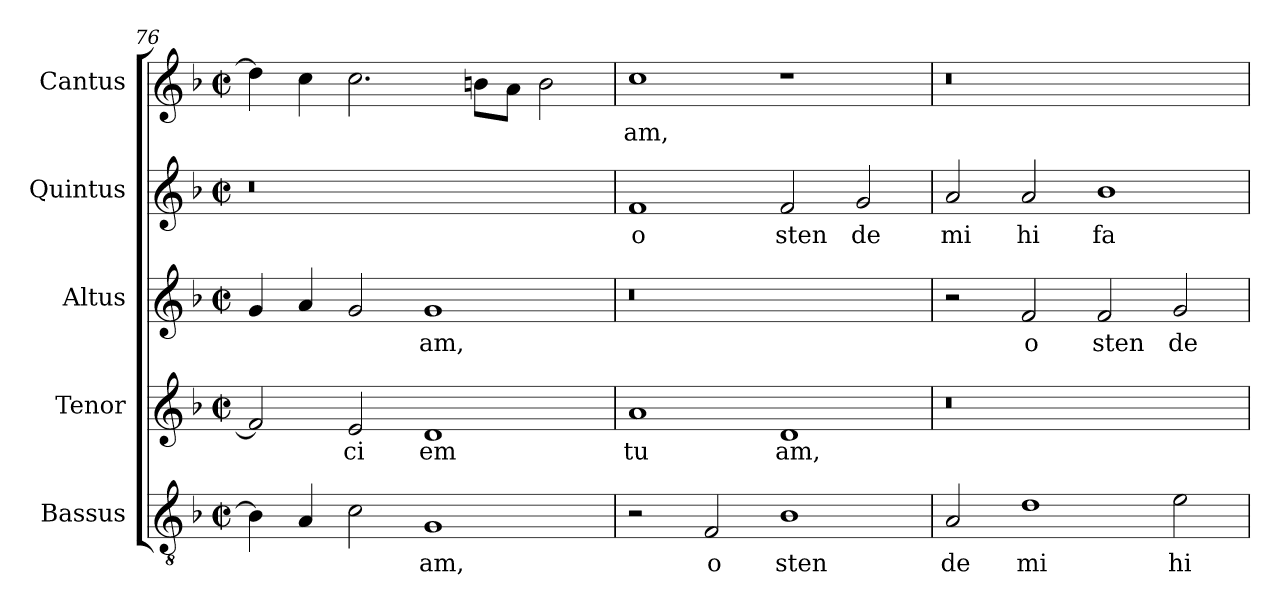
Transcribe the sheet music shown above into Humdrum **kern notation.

**kern	**text	**kern	**text	**kern	**text	**kern	**text	**kern	**text
*part5	*part5	*part4	*part4	*part3	*part3	*part2	*part2	*part1	*part1
*staff5	*staff5	*staff4	*staff4	*staff3	*staff3	*staff2	*staff2	*staff1	*staff1
*I"Bassus	*	*I"Tenor	*	*I"Altus	*	*I"Quintus	*	*I"Cantus	*
*clefGv2	*	*clefG2	*	*clefG2	*	*clefG2	*	*clefG2	*
*k[b-]	*	*k[b-]	*	*k[b-]	*	*k[b-]	*	*k[b-]	*
*F:	*	*F:	*	*F:	*	*F:	*	*F:	*
*M2/2	*	*M2/2	*	*M2/2	*	*M2/2	*	*M2/2	*
*met(c|)	*	*met(c|)	*	*met(c|)	*	*met(c|)	*	*met(c|)	*
=76	=76	=76	=76	=76	=76	=76	=76	=76	=76
4B-\]	.	2f/]	.	4g/	.	0r	.	4dd\]	.
4A/	.	.	.	4a/	.	.	.	4cc\	.
!	!	!	!LO:LY:b:cj	!	!	!	!	!	!
2c\	.	2e/	ci	2g/	.	.	.	2.cc\	.
!	!LO:LY:b:cj	!	!LO:LY:b:cj	!	!LO:LY:b:cj	!	!	!	!
1G	am,	1d	em	1g	am,	.	.	.	.
.	.	.	.	.	.	.	.	8b\L	.
.	.	.	.	.	.	.	.	8a\J	.
.	.	.	.	.	.	.	.	2b\	.
=77	=77	=77	=77	=77	=77	=77	=77	=77	=77
!	!	!	!LO:LY:b:cj	!	!	!	!LO:LY:b:cj	!	!LO:LY:b:cj
2r	.	1a	tu	0r	.	1f	o	1cc	am,
!	!LO:LY:b:cj	!	!	!	!	!	!	!	!
2F/	o	.	.	.	.	.	.	.	.
!	!LO:LY:b:cj	!	!LO:LY:b:cj	!	!	!	!LO:LY:b:cj	!	!
1B-	sten	1d	am,	.	.	2f/	sten	1r	.
!	!	!	!	!	!	!	!LO:LY:b:cj	!	!
.	.	.	.	.	.	2g/	de	.	.
=78	=78	=78	=78	=78	=78	=78	=78	=78	=78
!	!LO:LY:b:cj	!	!	!	!	!	!LO:LY:b:cj	!	!
2A/	de	0r	.	2r	.	2a/	mi	0r	.
!	!LO:LY:b:cj	!	!	!	!LO:LY:b:cj	!	!LO:LY:b:cj	!	!
1d	mi	.	.	2f/	o	2a/	hi	.	.
!	!	!	!	!	!LO:LY:b:cj	!	!LO:LY:b:cj	!	!
.	.	.	.	2f/	sten	1b-	fa	.	.
!	!LO:LY:b:cj	!	!	!	!LO:LY:b:cj	!	!	!	!
2e\	hi	.	.	2g/	de	.	.	.	.
=	=	=	=	=	=	=	=	=	=
*-	*-	*-	*-	*-	*-	*-	*-	*-	*-
